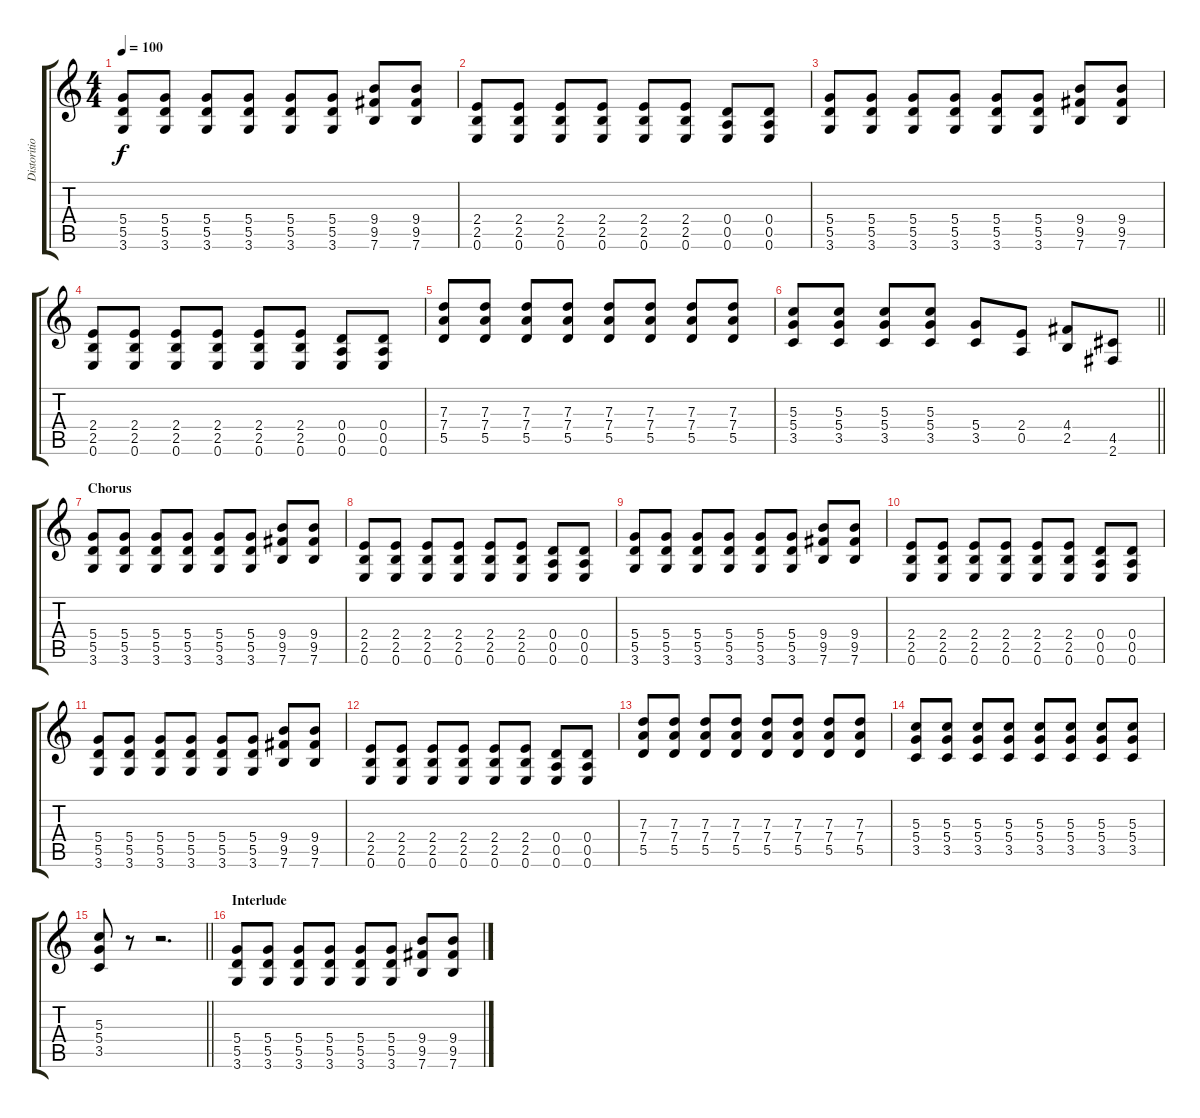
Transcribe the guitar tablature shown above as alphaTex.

\track ("Distorition" "Distoritio") {instrument distortionguitar}
\staff {score tabs}
\tuning (E4 B3 G3 D3 A2 E2) {hide}
\ts (4 4)
\tempo 100
\clef g2
\ks c
(5.4 5.5 3.6).8{dy f} (5.4 5.5 3.6).8 (5.4 5.5 3.6).8 (5.4 5.5 3.6).8 (5.4 5.5 3.6).8 (5.4 5.5 3.6).8 (9.4 9.5 7.6).8 (9.4 9.5 7.6).8 |
(2.4 2.5 0.6).8 (2.4 2.5 0.6).8 (2.4 2.5 0.6).8 (2.4 2.5 0.6).8 (2.4 2.5 0.6).8 (2.4 2.5 0.6).8 (0.4 0.5 0.6).8 (0.4 0.5 0.6).8 |
(5.4 5.5 3.6).8 (5.4 5.5 3.6).8 (5.4 5.5 3.6).8 (5.4 5.5 3.6).8 (5.4 5.5 3.6).8 (5.4 5.5 3.6).8 (9.4 9.5 7.6).8 (9.4 9.5 7.6).8 |
(2.4 2.5 0.6).8 (2.4 2.5 0.6).8 (2.4 2.5 0.6).8 (2.4 2.5 0.6).8 (2.4 2.5 0.6).8 (2.4 2.5 0.6).8 (0.4 0.5 0.6).8 (0.4 0.5 0.6).8 |
(7.3 7.4 5.5).8 (7.3 7.4 5.5).8 (7.3 7.4 5.5).8 (7.3 7.4 5.5).8 (7.3 7.4 5.5).8 (7.3 7.4 5.5).8 (7.3 7.4 5.5).8 (7.3 7.4 5.5).8 |
\barLineRight lightlight
(5.3 5.4 3.5).8 (5.3 5.4 3.5).8 (5.3 5.4 3.5).8 (5.3 5.4 3.5).8 (5.4 3.5).8 (2.4 0.5).8 (4.4 2.5).8 (4.5 2.6).8 |
\section ("" "Chorus")
(5.4 5.5 3.6).8 (5.4 5.5 3.6).8 (5.4 5.5 3.6).8 (5.4 5.5 3.6).8 (5.4 5.5 3.6).8 (5.4 5.5 3.6).8 (9.4 9.5 7.6).8 (9.4 9.5 7.6).8 |
(2.4 2.5 0.6).8 (2.4 2.5 0.6).8 (2.4 2.5 0.6).8 (2.4 2.5 0.6).8 (2.4 2.5 0.6).8 (2.4 2.5 0.6).8 (0.4 0.5 0.6).8 (0.4 0.5 0.6).8 |
(5.4 5.5 3.6).8 (5.4 5.5 3.6).8 (5.4 5.5 3.6).8 (5.4 5.5 3.6).8 (5.4 5.5 3.6).8 (5.4 5.5 3.6).8 (9.4 9.5 7.6).8 (9.4 9.5 7.6).8 |
(2.4 2.5 0.6).8 (2.4 2.5 0.6).8 (2.4 2.5 0.6).8 (2.4 2.5 0.6).8 (2.4 2.5 0.6).8 (2.4 2.5 0.6).8 (0.4 0.5 0.6).8 (0.4 0.5 0.6).8 |
(5.4 5.5 3.6).8 (5.4 5.5 3.6).8 (5.4 5.5 3.6).8 (5.4 5.5 3.6).8 (5.4 5.5 3.6).8 (5.4 5.5 3.6).8 (9.4 9.5 7.6).8 (9.4 9.5 7.6).8 |
(2.4 2.5 0.6).8 (2.4 2.5 0.6).8 (2.4 2.5 0.6).8 (2.4 2.5 0.6).8 (2.4 2.5 0.6).8 (2.4 2.5 0.6).8 (0.4 0.5 0.6).8 (0.4 0.5 0.6).8 |
(7.3 7.4 5.5).8 (7.3 7.4 5.5).8 (7.3 7.4 5.5).8 (7.3 7.4 5.5).8 (7.3 7.4 5.5).8 (7.3 7.4 5.5).8 (7.3 7.4 5.5).8 (7.3 7.4 5.5).8 |
(5.3 5.4 3.5).8 (5.3 5.4 3.5).8 (5.3 5.4 3.5).8 (5.3 5.4 3.5).8 (5.3 5.4 3.5).8 (5.3 5.4 3.5).8 (5.3 5.4 3.5).8 (5.3 5.4 3.5).8 |
\barLineRight lightlight
(5.3 5.4 3.5).8 r.8 r.2{d} |
\section ("" "Interlude")
(5.4 5.5 3.6).8 (5.4 5.5 3.6).8 (5.4 5.5 3.6).8 (5.4 5.5 3.6).8 (5.4 5.5 3.6).8 (5.4 5.5 3.6).8 (9.4 9.5 7.6).8 (9.4 9.5 7.6).8
